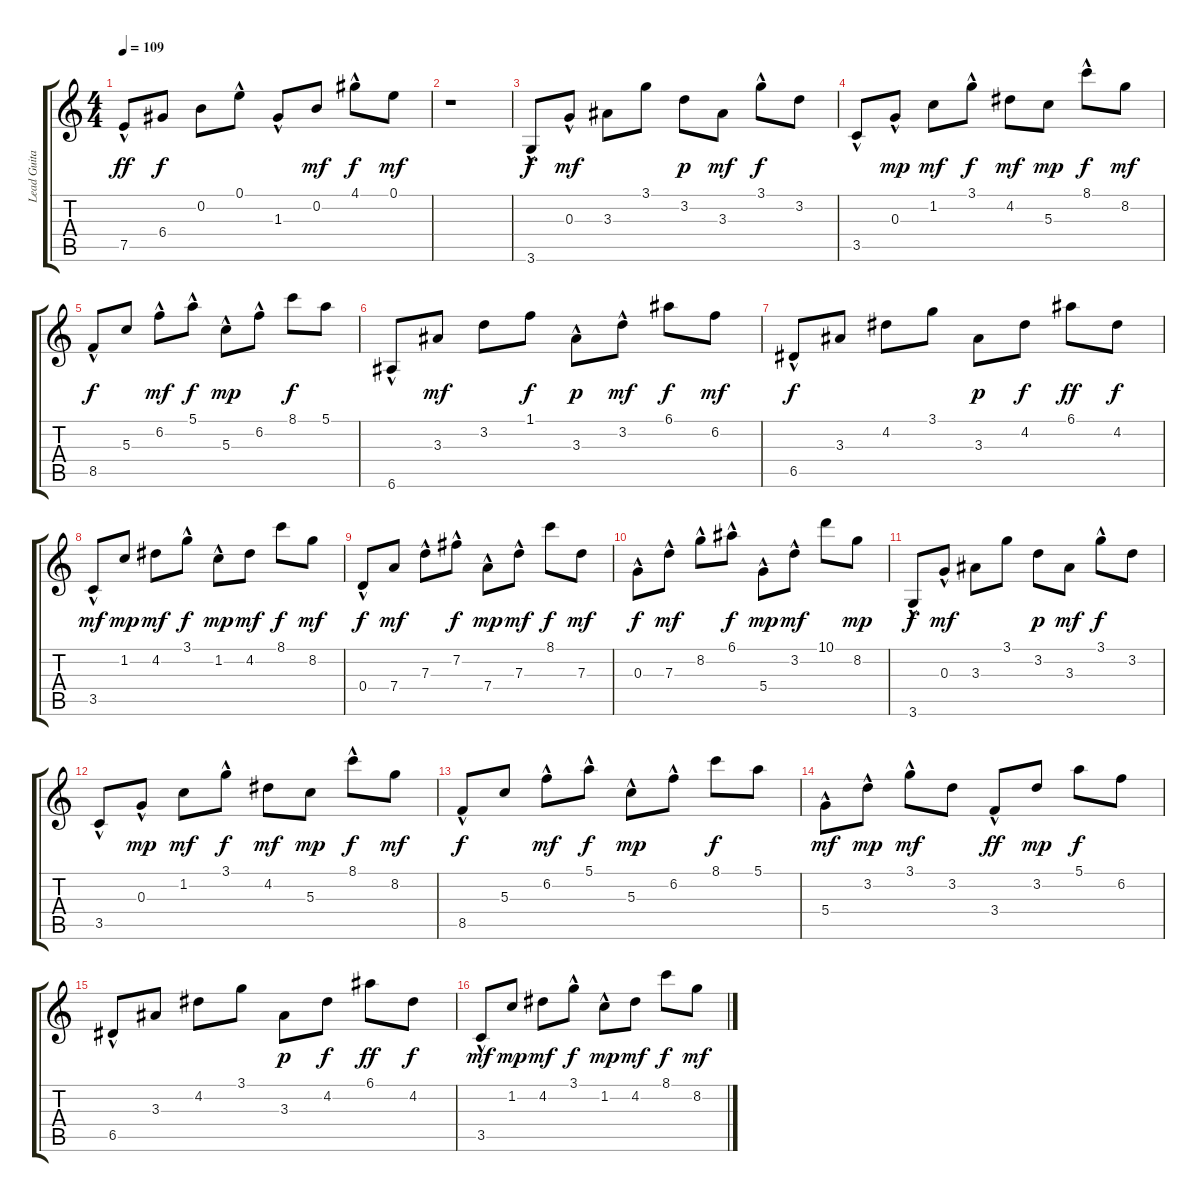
\track ("Lead Guitar" "Lead Guita") {instrument acousticguitarsteel}
\staff {score tabs}
\tuning (E4 B3 G3 D3 A2 E2) {hide}
\ts (4 4)
\tempo 109
\clef g2
\ks c
7.5{hac}.8{dy ff} 6.4.8{dy f} 0.2.8 0.1{hac}.8 1.3{hac}.8 0.2.8{dy mf} 4.1{hac}.8{dy f} 0.1.8{dy mf} |
r.1 |
3.6{hac}.8{dy f} 0.3{hac}.8{dy mf} 3.3.8 3.1.8 3.2.8{dy p} 3.3.8{dy mf} 3.1{hac}.8{dy f} 3.2.8 |
3.5{hac}.8 0.3{hac}.8{dy mp} 1.2.8{dy mf} 3.1{hac}.8{dy f} 4.2.8{dy mf} 5.3.8{dy mp} 8.1{hac}.8{dy f} 8.2.8{dy mf} |
8.5{hac}.8{dy f} 5.3.8 6.2{hac}.8{dy mf} 5.1{hac}.8{dy f} 5.3{hac}.8{dy mp} 6.2{hac}.8 8.1.8{dy f} 5.1.8 |
6.6{hac}.8 3.3.8{dy mf} 3.2.8 1.1.8{dy f} 3.3{hac}.8{dy p} 3.2{hac}.8{dy mf} 6.1.8{dy f} 6.2.8{dy mf} |
6.5{hac}.8{dy f} 3.3.8 4.2.8 3.1.8 3.3.8{dy p} 4.2.8{dy f} 6.1.8{dy ff} 4.2.8{dy f} |
3.5{hac}.8{dy mf} 1.2.8{dy mp} 4.2.8{dy mf} 3.1{hac}.8{dy f} 1.2{hac}.8{dy mp} 4.2.8{dy mf} 8.1.8{dy f} 8.2.8{dy mf} |
0.4{hac}.8{dy f} 7.4.8{dy mf} 7.3{hac}.8 7.2{hac}.8{dy f} 7.4{hac}.8{dy mp} 7.3{hac}.8{dy mf} 8.1.8{dy f} 7.3.8{dy mf} |
0.3{hac}.8{dy f} 7.3{hac}.8{dy mf} 8.2{hac}.8 6.1{hac}.8{dy f} 5.4{hac}.8{dy mp} 3.2{hac}.8{dy mf} 10.1.8 8.2.8{dy mp} |
3.6{hac}.8{dy f} 0.3{hac}.8{dy mf} 3.3.8 3.1.8 3.2.8{dy p} 3.3.8{dy mf} 3.1{hac}.8{dy f} 3.2.8 |
3.5{hac}.8 0.3{hac}.8{dy mp} 1.2.8{dy mf} 3.1{hac}.8{dy f} 4.2.8{dy mf} 5.3.8{dy mp} 8.1{hac}.8{dy f} 8.2.8{dy mf} |
8.5{hac}.8{dy f} 5.3.8 6.2{hac}.8{dy mf} 5.1{hac}.8{dy f} 5.3{hac}.8{dy mp} 6.2{hac}.8 8.1.8{dy f} 5.1.8 |
5.4{hac}.8{dy mf} 3.2{hac}.8{dy mp} 3.1{hac}.8{dy mf} 3.2.8 3.4{hac}.8{dy ff} 3.2.8{dy mp} 5.1.8{dy f} 6.2.8 |
6.5{hac}.8 3.3.8 4.2.8 3.1.8 3.3.8{dy p} 4.2.8{dy f} 6.1.8{dy ff} 4.2.8{dy f} |
3.5{hac}.8{dy mf} 1.2.8{dy mp} 4.2.8{dy mf} 3.1{hac}.8{dy f} 1.2{hac}.8{dy mp} 4.2.8{dy mf} 8.1.8{dy f} 8.2.8{dy mf}
